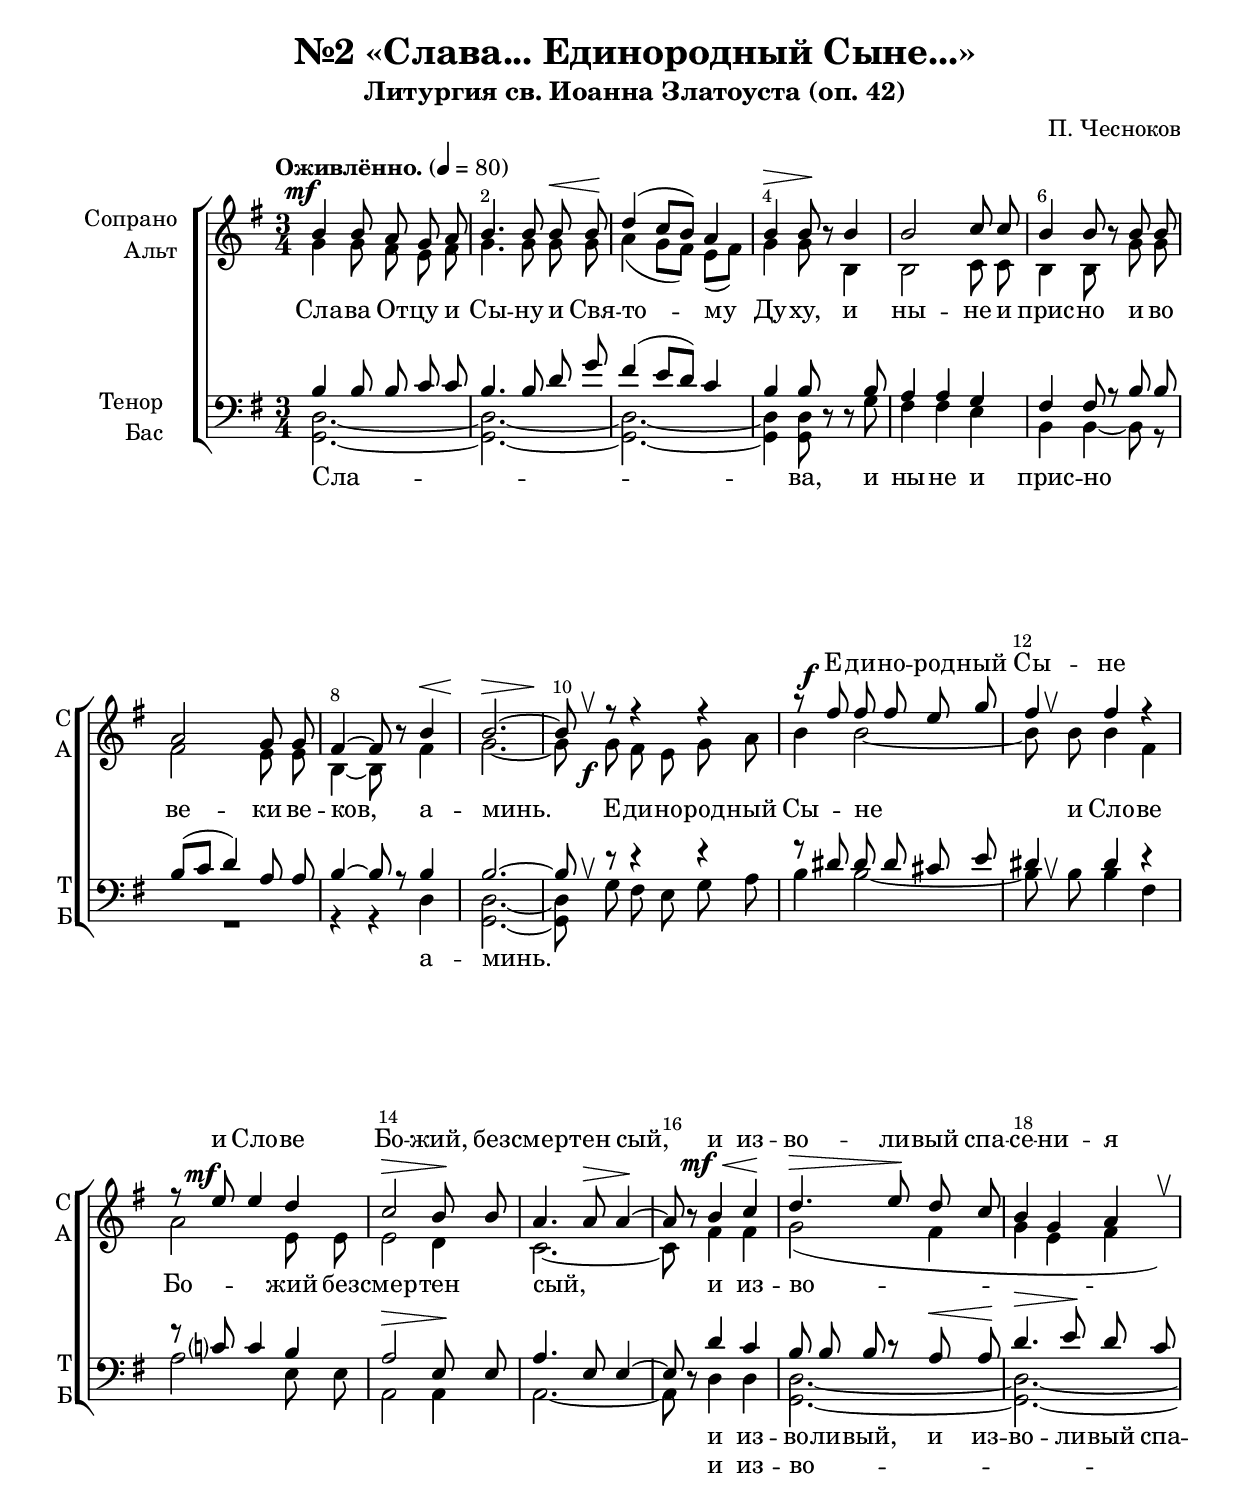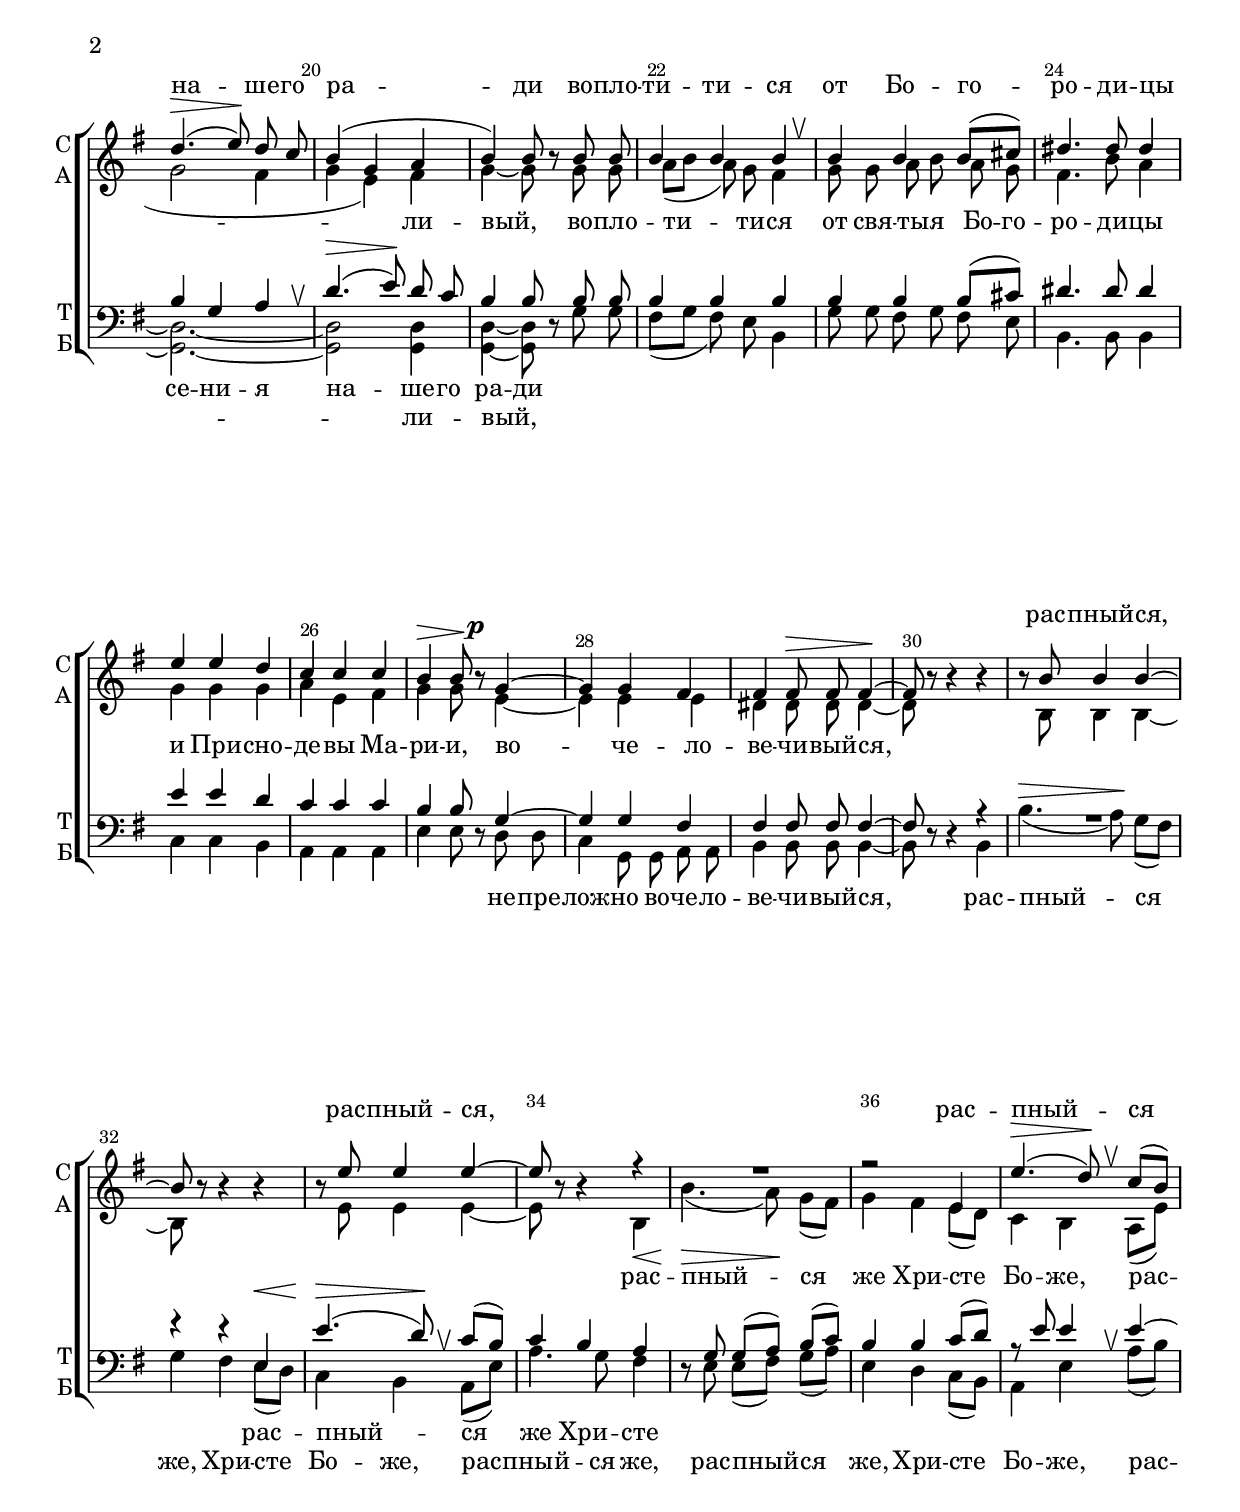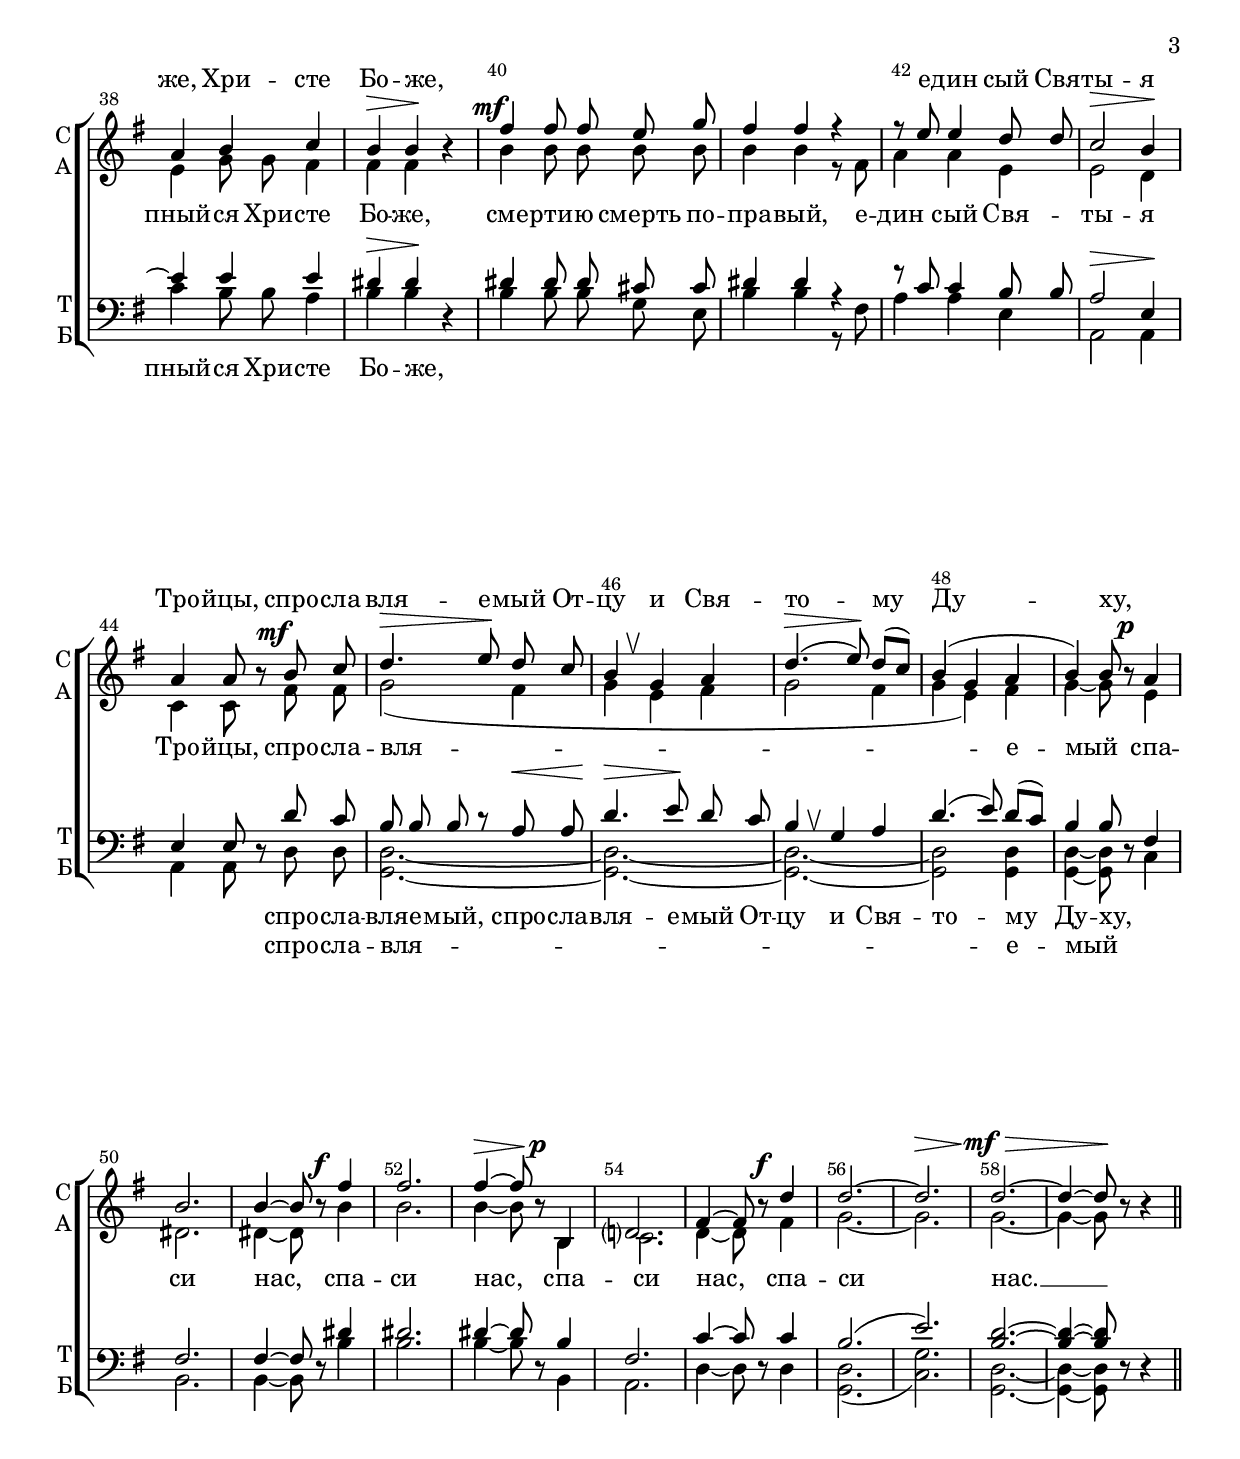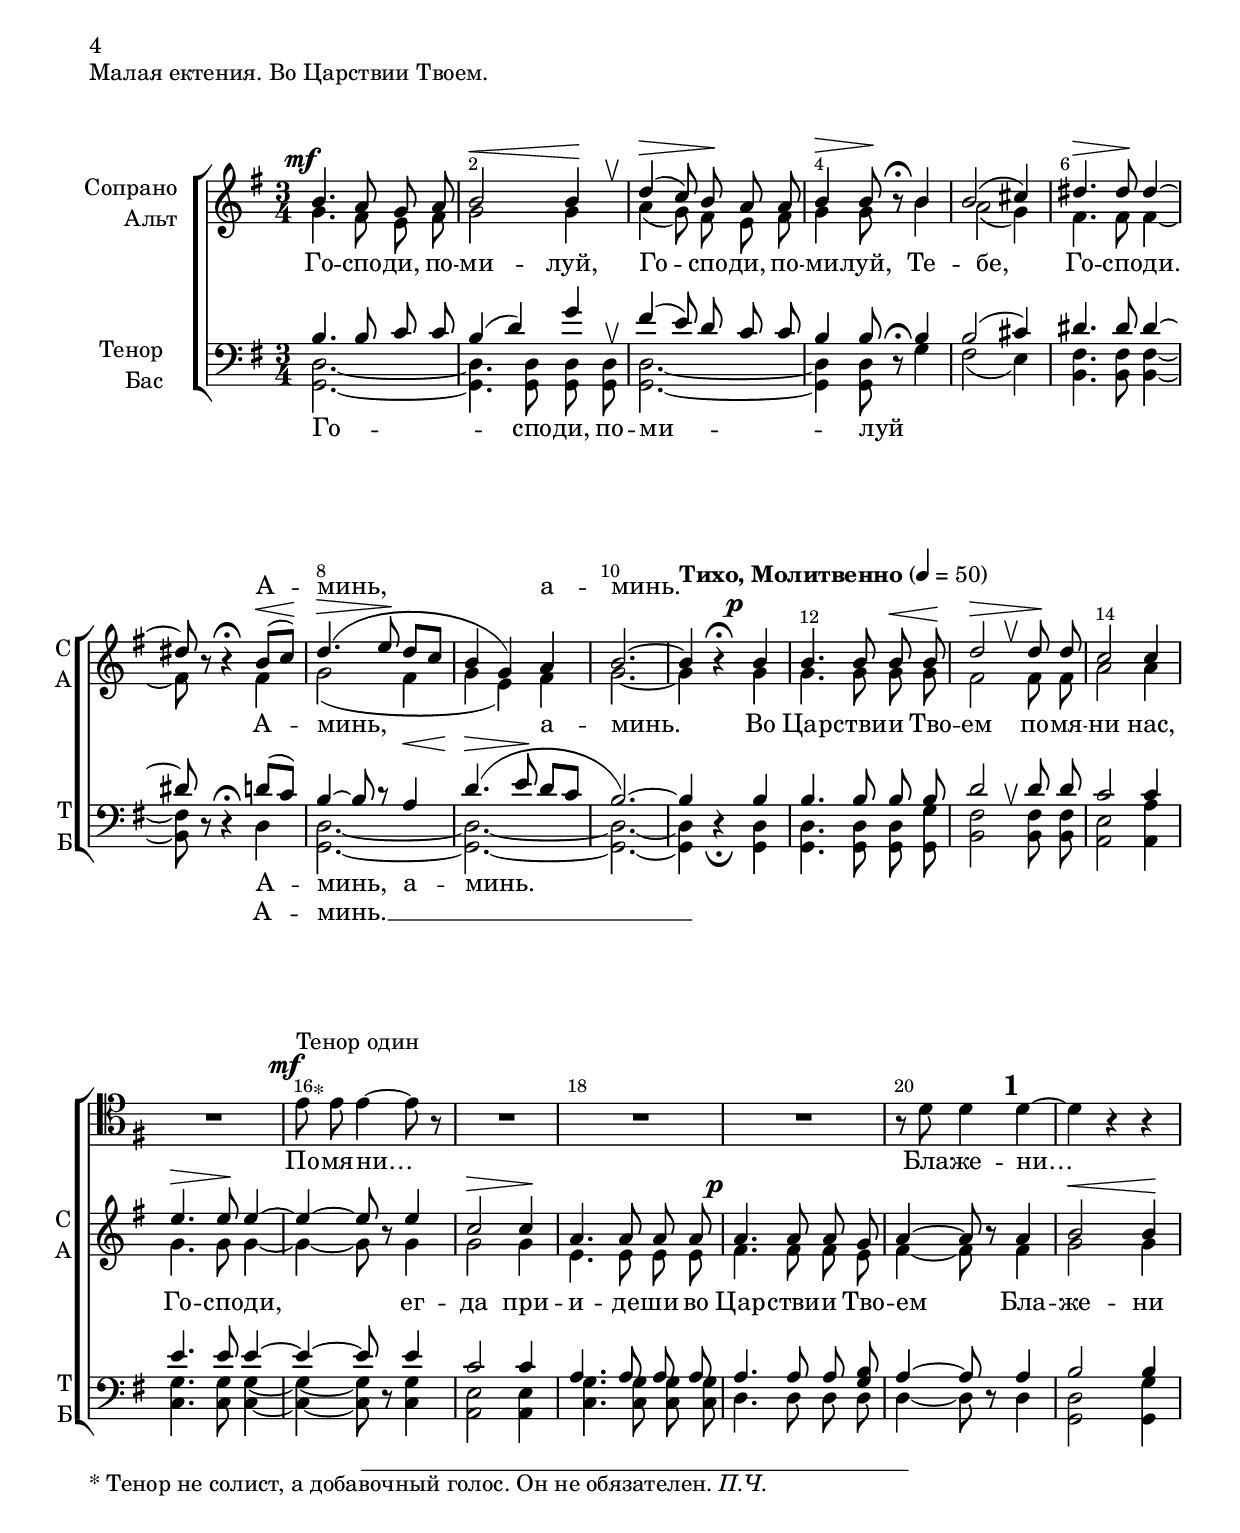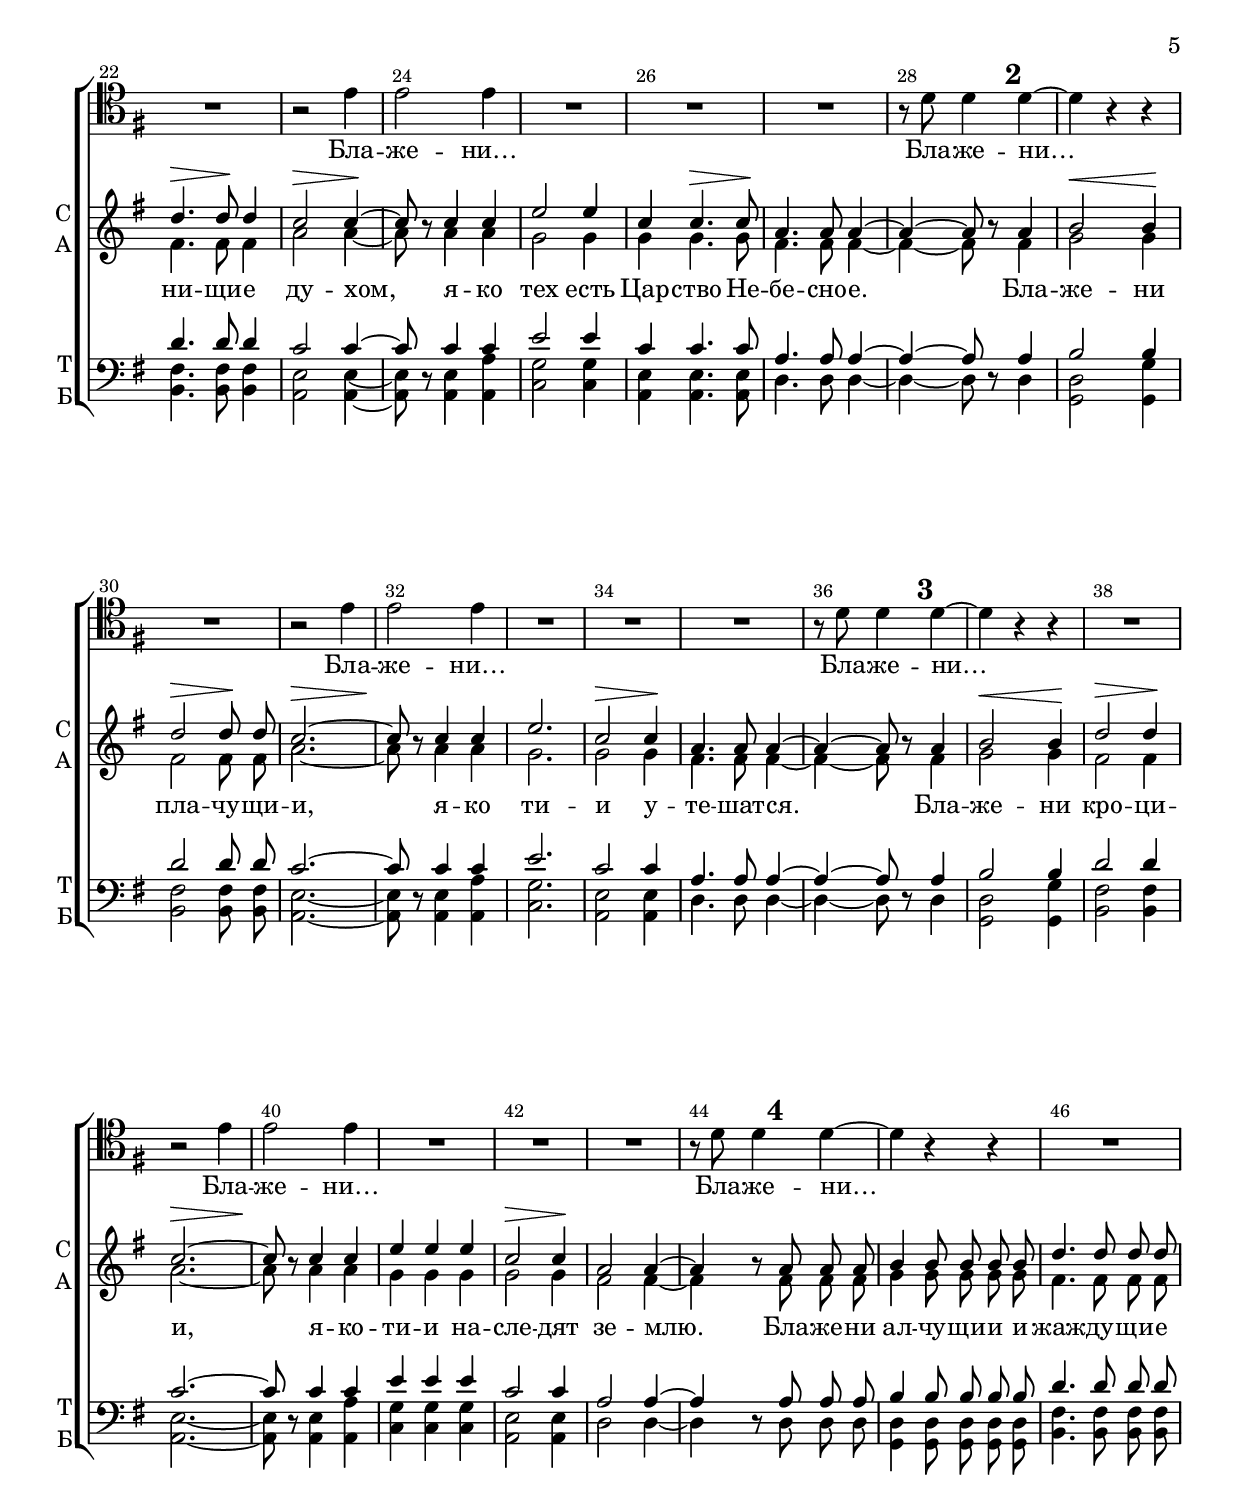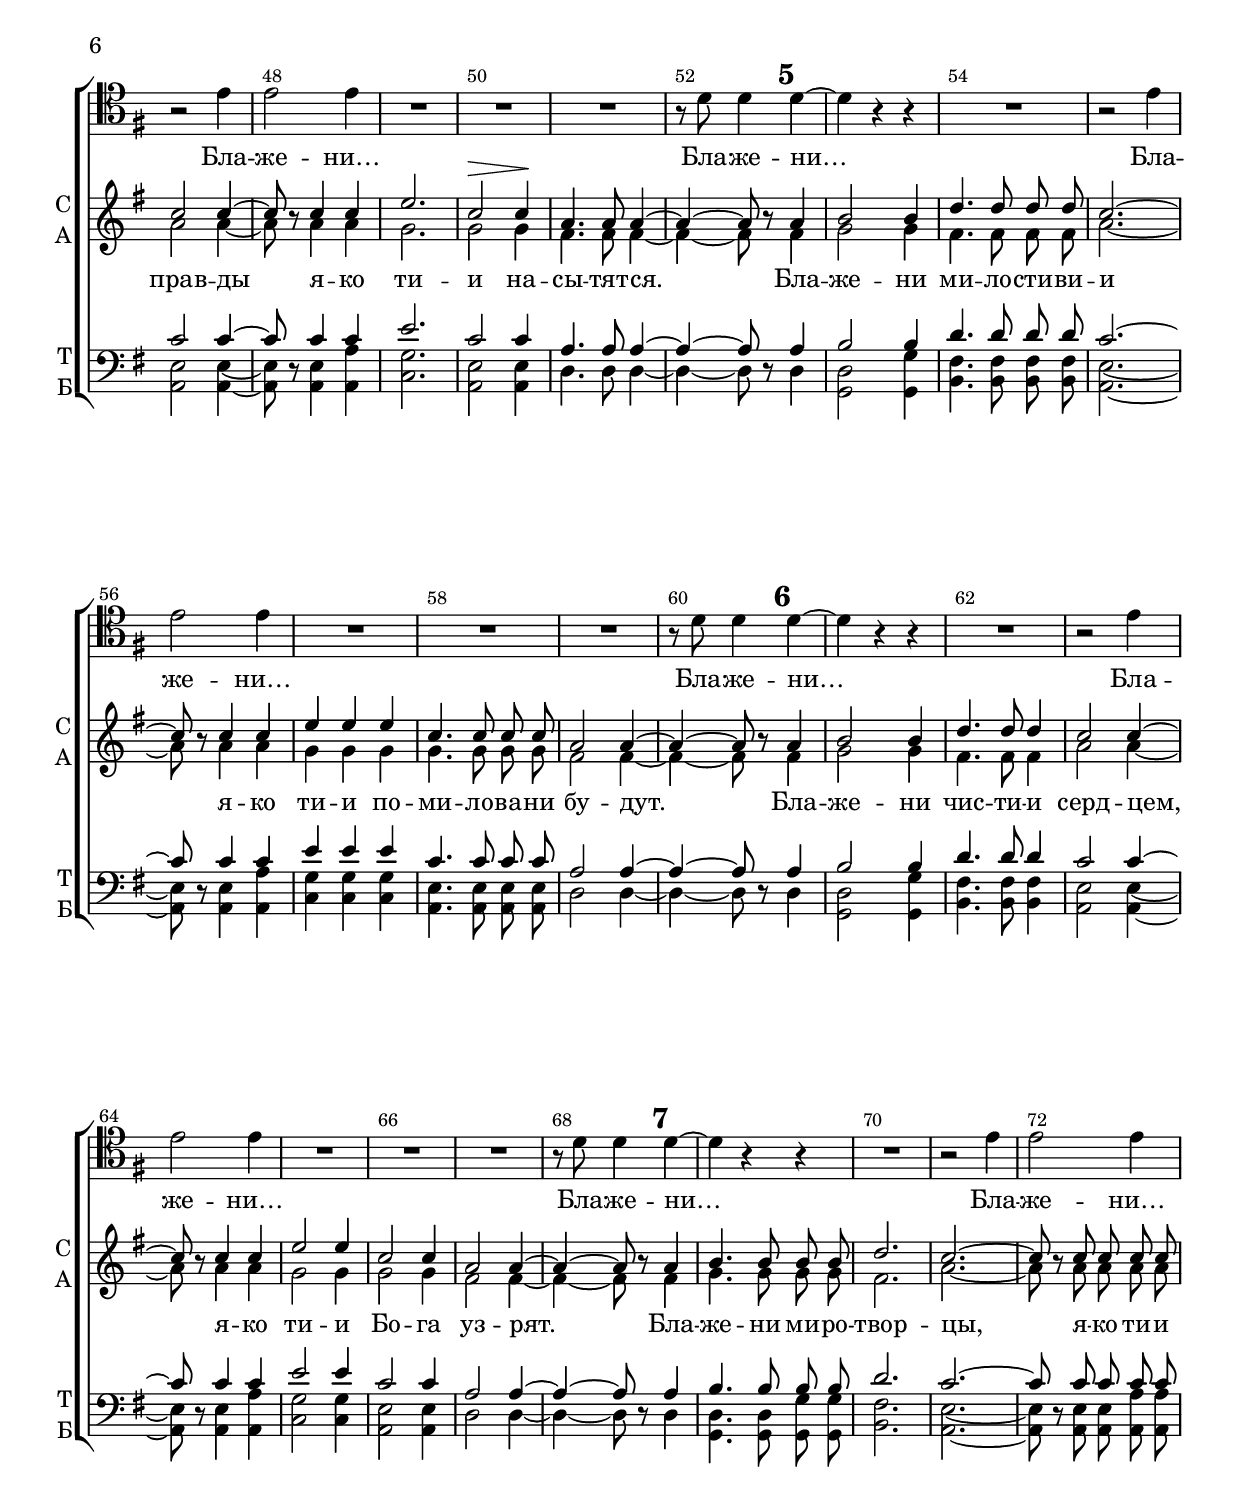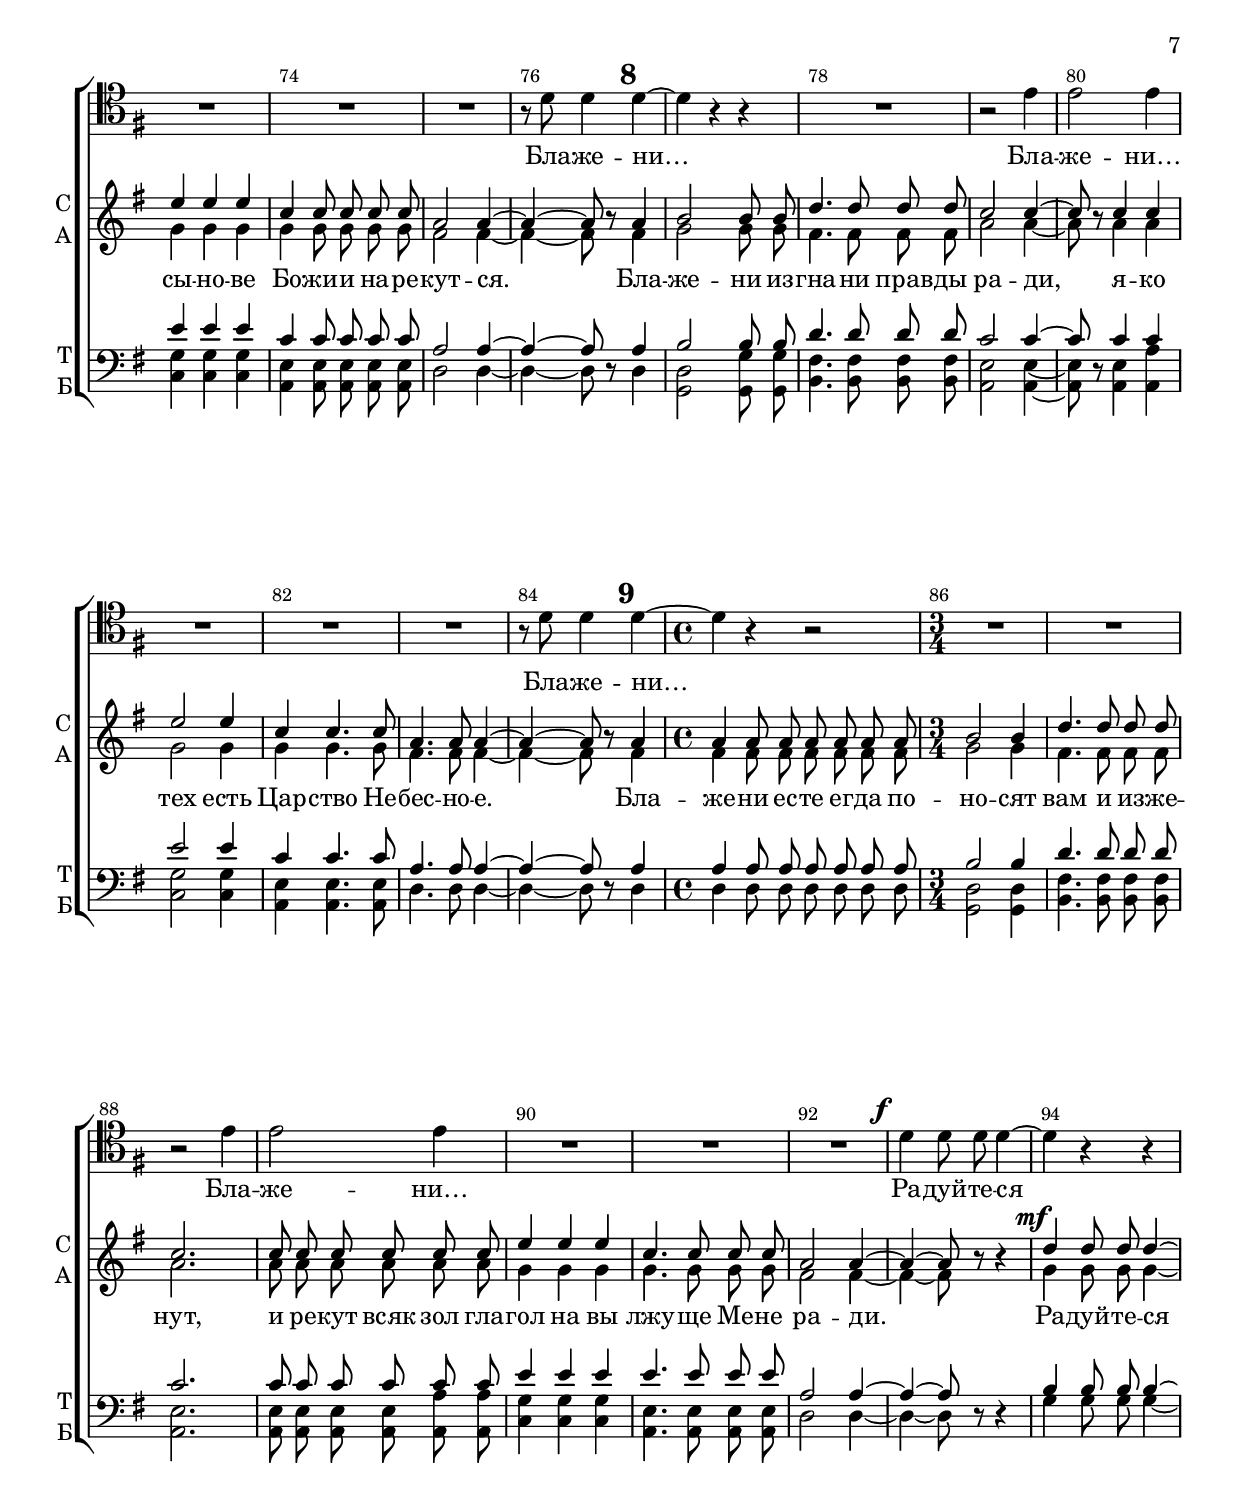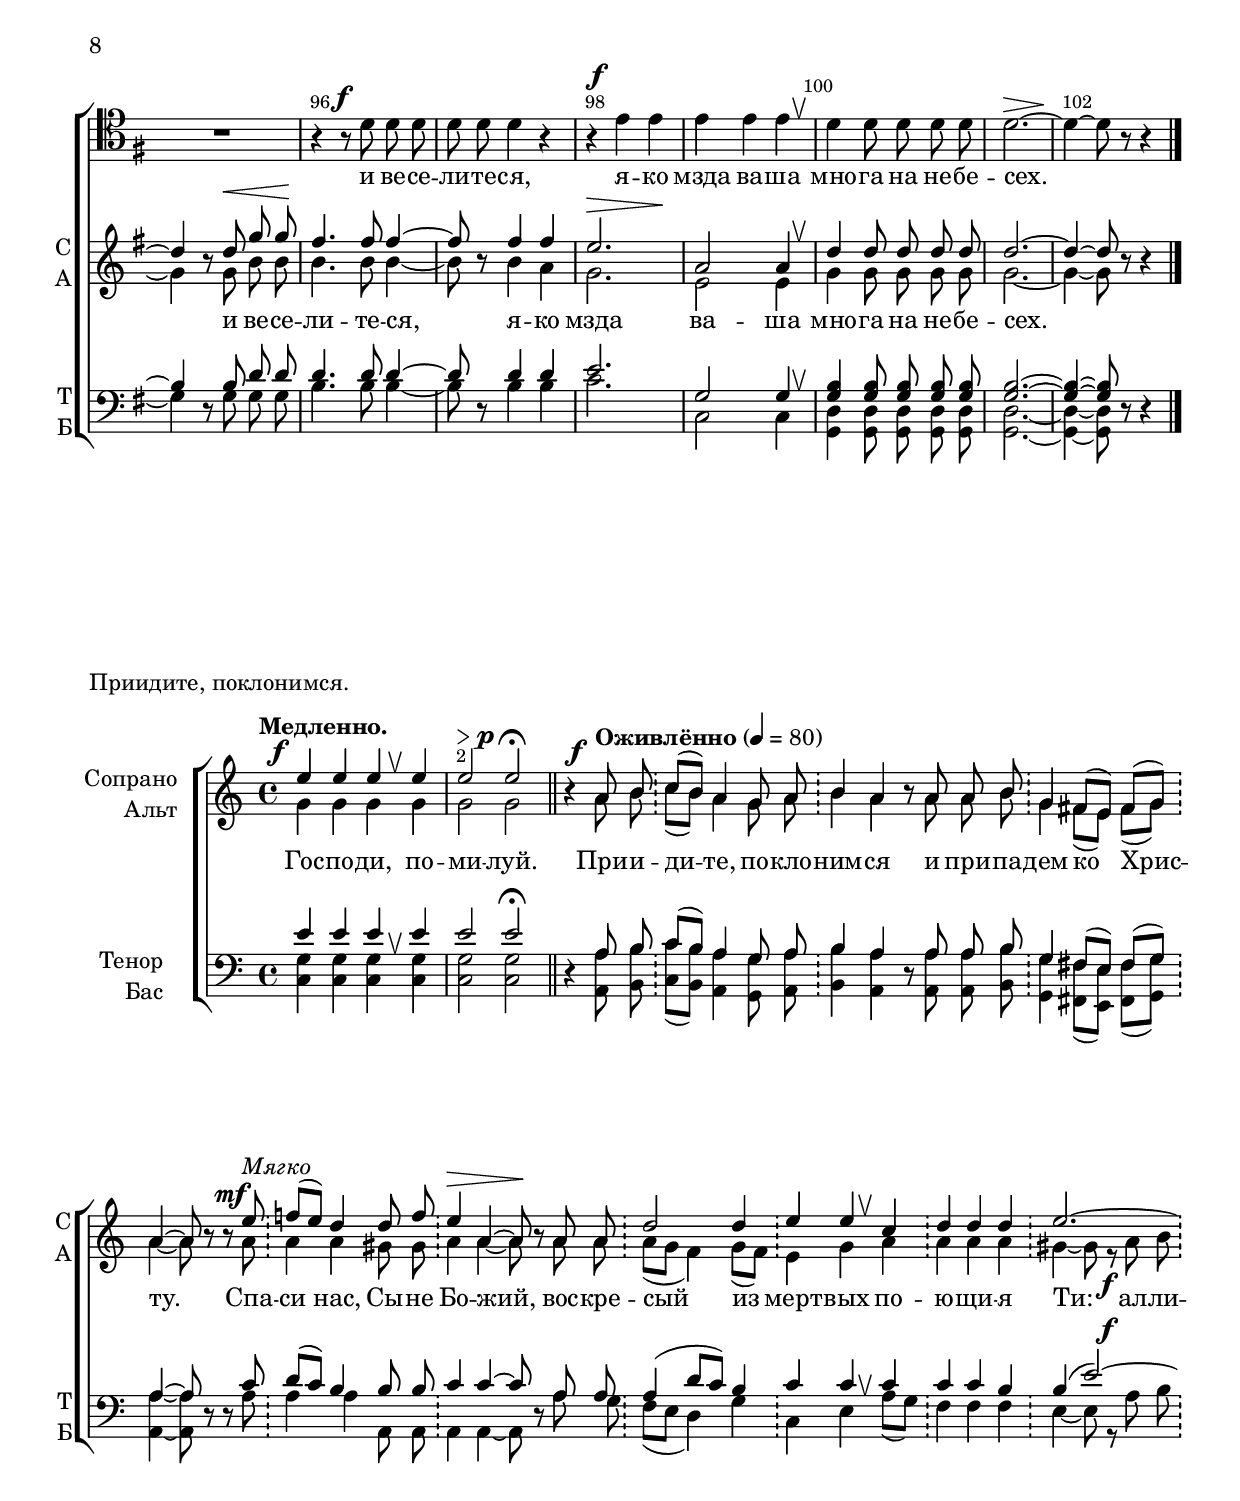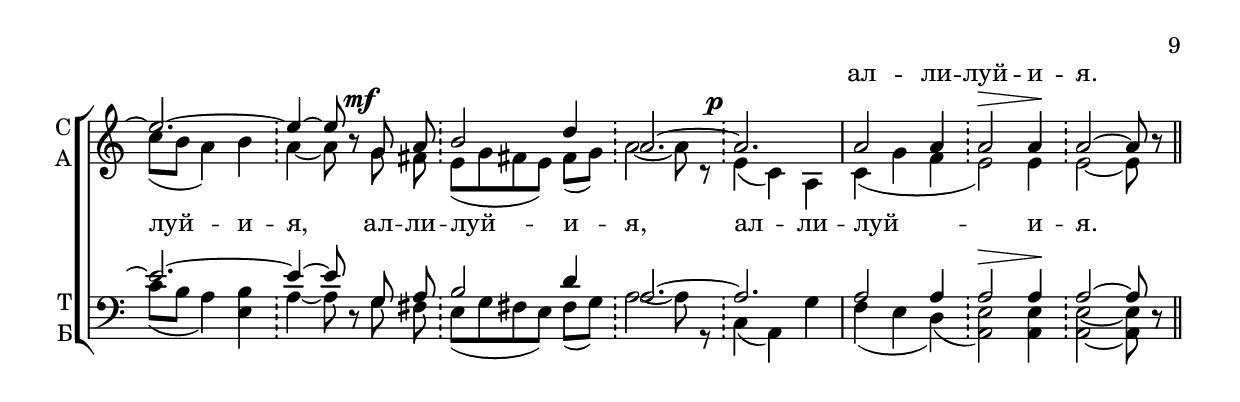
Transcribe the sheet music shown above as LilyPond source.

\version "2.24.0"

% закомментируйте строку ниже, чтобы получался pdf с навигацией
%#(ly:set-option 'point-and-click #f)
#(ly:set-option 'midi-extension "mid")
#(ly:set-option 'embed-source-code #t) % внедряем исходник как аттач к pdf
#(set-default-paper-size "a4")
%#(set-global-staff-size 18)

\header {
  subtitle = "Литургия св. Иоанна Златоуста (оп. 42)"
  title = "№2 «Слава... Единородный Сыне...»"
  composer = "П. Чесноков"
  %opus = "оп. 42"
  % Удалить строку версии LilyPond 
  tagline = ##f
}


abr = { \break }
%abr = \tag #'BR { \break }
abr = {}

pbr = { \pageBreak }
pbr = {}

melon = { \set melismaBusyProperties = #'() }

meloff = { \unset melismaBusyProperties }
solo = ^\markup\italic"Соло"
tutti =  ^\markup\italic"tutti"

co = \cadenzaOn
cof = \cadenzaOff
cb = { \cadenzaOff \bar "||" }
cbr = { \bar "" }
cbar = { \cadenzaOff \bar "|" \cadenzaOn }
cber = { \cadenzaOff \accidentalStyle default \bar "!" \cadenzaOn }

stemOff = { \hide Staff.Stem }
nat = { \once \hide Accidental }
natt = { \accidentalStyle forget }

%stemOn = { \unHideNotes Staff.Stem }

% alternative breathe
breathess = { \once \override BreathingSign.text = \markup { \musicglyph #"scripts.tickmark" } \breathe }
breathes = { \once \override BreathingSign.text = \markup { \musicglyph #"scripts.upbow" } \breathe }

% alternative partial - for repeats
partiall = { \set Timing.measurePosition = #(ly:make-moment -1/4) }

% compress multi-measure rests
multirests = { \override MultiMeasureRest.expand-limit = #1 \set Score.skipBars = ##t }

% mark with numbers in squares
squaremarks = {  \set Score.rehearsalMarkFormatter = #format-mark-box-numbers }

% mark with numbers in squares
marksnumbers = {  \set Score.rehearsalMarkFormatter = #format-mark-numbers }


% move dynamics a bit left (to be not up/under the note, but before)
placeDynamicsLeft = { \override DynamicText.X-offset = #-2.5 }


%make visible number of every 2-nd bar
secondbar = {
  \override Score.BarNumber.break-visibility = #end-of-line-invisible
  \override Score.BarNumber.X-offset = #1
  \override Score.BarNumber.self-alignment-X = #LEFT
  \set Score.barNumberVisibility = #(every-nth-bar-number-visible 2)
}

global = {
  \secondbar
  \multirests
  \placeDynamicsLeft
  \time 3/4
  \key g \major
  \marksnumbers
}

edinorodnij_soprano = \relative c'' {
  \global
  \dynamicUp
  \autoBeamOff
  \tempo "Оживлённо." 4=80
  b4\mf b8 a g a |
  b4. b8 b\< b\! |
  d4( c8[ b]) a4 | \abr
  
  b4\> b8\!  r b4 |
  b2 c8 c |
  b4 b8  r b b |
  a2 g8 g | \abr
  
  fis4~8  r b4\< |
  b2.~\> |
  8\! \breathes 
  r8 r4 r |
  r8 fis'\f fis fis e g | \abr
  
  fis4 fis r |
  r8 e\mf e4 d |
  c2\> b8\! b |
  a4. a8\> a4~\! \abr
  
  %page 5
  a8  r b4\mf\< c\! |
  d4.\> e8\! d c |
  b4 g a \breathes |
  d4.\>( e8)\! d c | \abr
  
  b4( g a |
  b) b8  r b b |
  b4 b b \breathes |
  b b b8[( cis]) | \abr
  
  dis4. dis8 dis4 |
  e e d |
  c c c |
  b\> b8\!  r g4\p~ |
  4 g fis | \abr
  
  fis4 fis8\> fis fis4\!~ |
  8  r  r4  r |
   r8 b8 b4 b~ |
  8  r  r4  r | \abr
  
   r8 e e4 e~ |
  8  r  r4 r |
  R2. |
  r2 e,4 | \abr
  
  %page 6
  e'4.\>( d8)\! c8[( b]) |
  a4 b c |
  b\> b\!  r4 |
  fis'\mf fis8 fis e g | \abr
  
  fis4 fis r |
  r8 e8 e4 d8 d |
  c2\> b4\! |
  a4 a8  r b\mf c | \abr
  
  d4.\> e8\! d c |
  b4 \breathes g a |
  d4.(\> e8\!) d[( c]) |
  b4( g a | \abr
  
  b) b8  r a4\p |
  b2. |
  b4~8  r fis'4\f |
  fis2. |
  fis4~\>8\!  r b,,4\p | \abr
  
  d?2. |
  fis4~8  r d'4\f |
  d2.~ |
   2.\> |
   d2.\mf\>~ |
   4 ~ 8\!  r  r4 \bar "||" \break
   
}

edinorodnij_alt = \relative c'' {
  \global
  \dynamicDown
  \autoBeamOff
  g4 g8 fis e fis |
  g4. g8 g g |
  a4( g8[ fis]) e[( fis]) |
  
  g4 g8  r b,4 |
  b2 c8 c |
  b4 b8  r g' g |
  fis2 e8 e |
  
  b4~ 8  r fis'4 |
  g2.~ |
  8 g\f fis e g a |
  b4 b2~ |
  
  8 \breathes b b4 fis |
  a2 e8 e |
  e2 d4 c2.~
  
  % page 5
  c8  r fis4 fis |
  g2( fis4 |
  g e fis |
  g2 fis4 |
  
  g4 e) fis |
  g4~ 8 r g g |
  a[( b] a) g fis4 |
  g8 g a b a g |
  
  fis4. b8 a4 |
  g g g |
  a e fis |
  g g8  r e4~ |
  4 e e |
  
  dis dis8 dis dis4~ |
  8  r  r4  r |
   r8 b b4 b~ |
  8  r  r4  r |
  
   r8 e e4 e~ |
  8  r  r4 b\< |
  b'4.\>( a8\!) g[( fis]) |
  g4 fis e8[( d]) |
  
  % page 6
  c4 b \breathes a8[( e']) |
  e4 g8 g fis4 |
  fis fis r |
  b b8 b b b |
  
  b4 b r8 fis |
  a4 a e |
  e2 d4 |
  c4 c8  r fis fis |
  
  g2( fis4 |
  g e fis |
  g2 fis4 |
  g e) fis |
  
  g4~ 8  r e4 |
  dis2. |
  dis4~ 8  r b'4 |
  b2. |
  b4~8  r b,4 |
  
  c2. |
  d4~8  r fis4 |
  g2.~ |
  2. |
  g2.~ |
  4~8  r  r4
}
  
edinorodnij_tenor = \relative c' {
  \global
  \dynamicUp
  \autoBeamOff
  b4 b8 b c c |
  b4. b8 d g |
  fis4( e8[ d]) c4 |
  
  b4 b8  r  r b |
  a4 a g |
  fis fis8 r b b |
  b[( c] d4) a8 a |
  
  b4~ 8 r b4 |
  b2.~ |
  8 \breathes r r4 r |
  r8 dis8 dis dis cis e |
  
  dis4 dis r |
  r8 c? c4 b |
  a2\> e8\! e |
  a4. e8 e4~ |
  
  %page 5
  8  r d'4 c |
  b8 b b r a\< a\! |
  d4.\> e8\! d c |
  b4 g a \breathes |
  
  d4.(\> e8)\! d c |
  b4 b8  r b b |
  b4 b b |
  b b b8[( cis]) |
  
  dis4. dis8 dis4 |
  e e d |
  c c c |
  b b8  r g4~ |
  4 g fis |
  
  fis4 fis8 fis fis4~ |
  8  r  r4 r |
  %\once \override MultiMeasureRest.voiced-position=0 
  R2. |
  r4 r e4\< |
  
  e'4.(\>  d8)\! c[( b]) |
  c4 b a |
  r8 g g[( a]) b[( c]) |
  b4 b c8[( d]) |
  
  %page 6
  r8 e e4 e~ |
  4 e e |
  dis\> dis\!  r |
  dis dis8 dis cis cis |
  
  dis4 dis r |
  r8 c c4 b8 b |
  a2\>  e4\! |
  e e8  r d' c |
  
  b b b r a\< a |
  d4.\> e8\! d c |
  b4 \breathes g a |
  d4.(  e8) d[( c]) |
  
  b4 b8  r fis4 |
  fis2. |
  fis4~ 8  r dis'4 |
  dis2. |
  dis4~8  r b4 |
  
  fis2. |
  c'4~8  r c4 |
  b2.( |
  e) |
  <b d>2.~ |
  4~8  r  r4
}
 
edinorodnij_bass = \relative c {
  \global
  \dynamicUp
  \autoBeamOff
  <d g,>2.~ |
  2.~ |
  2.~ |
  
  4 q8  r  r g |
  fis4 fis e |
  b b~8 r |
  R2. |
  
  r4 r d |
  <d g,>2.~ |
  8 g fis e g a |
  b4 b2~ |
  
  8 \breathes b b4 fis |
  a2 e8 e |
  a,2 a4 |
  a2.~ |
  
  %page 5
  8  r d4 d |
  <d g,>2.~ |
  2.~ |
  2.~ |
  
  2 q4 |
  q4~8  r g g |
  fis[( g] fis) e b4 |
  g'8 g fis g fis e |
  
  b4. b8 b4 |
  c c b |
  a a a |
  e' e8  r d d |
  c4 g8 g a a |
  
  b4 b8 b b4~ |
  8  r  r4 b |
  b'4.\>( a8)\! g[( fis]) |
  g4 fis e8[( d]) |
  
  c4 b \breathes a8[( e']) |
  a4. g8 fis4 |
   r8 e e[( fis]) g[( a]) |
  e4 d c8[( b]) |
  
  %page 6
  a4 e' \breathes a8[( b]) |
  c4 b8 b a4 |
  b4 b  r |
  b b8 b g e | 
  
  b'4 b r8 fis |
  a4 a e |
  a,2 a4 |
  a a8  r d d |
  
  <d g,>2.~ |
  2.~ |
  2.~ |
  2 q4 |
  
  q4~8  r c4 |
  b2. |
  b4~8  r b'4 |
  b2. |
  b4~8  r b,4 |
  
  a2. |
  d4~8  r d4 |
  <d g,>2.( |
  <g c,>) |
  <d g,>2.~ |
  4~8  r  r4
}

edinorodnij_lyric_soprano   = \lyricmode {
  _ _ _ _ _ _ _ _ _ _ _ % Сла -- ва От -- цу и Сы -- ну и Свя -- то -- му
  _ _ _ _ _ _ _ _ _ _ _ _ _ % Ду -- ху, и ны -- не и прис -- но и во ве -- ки ве -- 
  _ _ _ Е -- ди -- но -- род -- ный 
  Сы -- не и Сло -- ве Бо -- жий, без -- смер -- тен сый,
  и из -- во -- ли -- вый спа -- се -- ни -- я на -- ше -- го
  ра -- ди во -- пло -- ти -- ти -- ся от Бо -- го --
  ро -- ди -- цы 
  
  \repeat unfold 15 _
  рас -- пный -- ся,
  рас -- пный -- ся,
  рас -- пный -- ся же, Хри -- сте Бо -- же,
  
  _ _ _ _ _ _ _ %сме -- рти -- ю смерть по --  пра -- вый, 
   е -- дин сый Свя -- ты -- я Тро -- йцы, спро -- сла
  вля -- е -- мый От -- цу и Свя -- то -- му Ду --
  ху,
  
  _ _ _ _ _ _ _ _ _ _ _ _ %спа -- си нас, спа -- си нас, спа -- си нас, спа -- си нас. __
}


edinorodnij_lyric_alt   = \lyricmode {
  Сла -- ва От -- цу и Сы -- ну и Свя -- то -- му
  Ду -- ху, и ны -- не и прис -- но и во ве -- ки ве -- 
  ков, а -- минь. Е -- ди -- но -- род -- ный Сы -- не
  и Сло -- ве Бо -- жий без -- смер -- тен сый,
  и из -- во -- ли -- вый, во -- пло -- ти -- ти -- ся от свя -- ты -- я Бо -- го --
  ро -- ди -- цы и При -- сно -- де -- вы Ма -- ри -- и, во -- че -- ло --
  ве -- чи -- вый -- ся,
  
  \repeat unfold 6 _
  рас -- пный -- ся же Хри -- сте
  
  Бо -- же, рас -- пный -- ся Хри -- сте Бо -- же,
  сме -- рти -- ю смерть по --
  пра -- вый,
  
  
  е -- дин сый Свя -- ты -- я Тро -- йцы, спро -- сла
  -- вля -- е -- мый
  
  спа -- си нас, спа -- си нас, спа -- си нас, спа -- си нас. __
  
}

edinorodnij_lyric_tenor  = \lyricmode {
   \repeat unfold 43 \skip 1
и из -- во -- ли -- вый, и из -- во -- ли -- вый спа -- се -- ни -- я 
на -- ше -- го ра -- ди 

\repeat unfold 26 \skip 1
рас -- пный -- ся же Хри -- сте

\repeat unfold 28 \skip 1
спро -- сла -- вля -- е -- мый, спро -- сла -- вля -- е -- мый От -- цу и Свя -- то -- му
Ду -- ху,

_ _ _ _ _ _ _ _ _ _ _ _ %спа -- си нас, спа -- си нас, спа -- си нас, спа -- си нас. __

}

edinorodnij_lyric_bass  = \lyricmode {
   Сла -- ва,
   и ны -- не и прис -- но
   а -- минь.
   
   \repeat unfold 16 _
   и из -- во -- ли -- вый,
   \repeat unfold 22 _
   не -- пре -- лож -- но во -- че -- ло --
   ве -- чи -- вый -- ся, рас -- пный -- ся же, Хри -- сте
   Бо -- же, рас -- пный -- ся же, рас -- пный -- ся
   же, Хри -- сте Бо -- же, рас -- пный -- ся Хри -- сте Бо -- же,
   \repeat unfold 15 _
  спро -- сла -- вля -- е -- мый
  
  _ _ _ _ _ _ _ _ _ _ _ _ %спа -- си нас, спа -- си нас, спа -- си нас, спа -- си нас. __    
}

vo_carstvii_soprano = \relative c'' {
  \global
  \dynamicUp
  \autoBeamOff
 %  \textMark "Малая ектения. Во Царствии Твоем"
   \time 3/4 b4.\mf a8 g a |
   b2\< b4\! \breathes |
   d4\>( c8) b\! a a |
   b4\> b8\! r8\fermata b4 | \abr
   
   b2( cis4) |
   dis4.\> dis8\! dis4~ |
   8 r8 r4\fermata b8[(\< c])\! |
   d4.\>( e8\! d[ c] |
   b4 g) a | \abr
   
   b2.~ |
       \tempo "Тихо, Молитвенно" 4 = 50
   4 r4\fermata b4\p |

  b4. b8 b\< b\! |
  d2\> \breathes d8\! d |
  c2 c4 | \abr
  
  e4.\> e8\! e4~ |
  e~ e8 r8 e4 |
  c2\> c4\! |
  a4. a8 a a |
  a4.\p a8 a g | \abr
  
   \set Score.markFormatter = #format-mark-numbers

  a4~ a8 r  \mark 1 a4 |
  b2\< b4\! |
  d4.\> d8\! d4 |
  c2\> c4~\! |
  c8 r c4 c | \abr
  
  e2 e4 |
  c c4.\> c8\! |
  a4. a8 a4~ |
  a~ a8 r   
  
  
  
  
  \mark 2 a4 |
  b2\< b4\! |
  d2\> d8\! d |
  c2.\>~ |
  c8\! r c4 c | \abr
  
  e2. |
  c2 \> c4\! |
  a4. a8 a4~ |
  a~ a8 r 
  
  
  
   \mark 3 a4 |
  b2\< b4\! |
  d2\> d4\! |
  c2.\>~ |
  c8\! r c4 c | \abr
  
  e4 e e |
  c2 \> c4\! |
  a2 a4~ |
  a4 
  
  
  
  
     r8 \mark 4 a a a |
  b4 b8 b b b |
  d4. d8 d d |
  c2 c4~ |
  c8 r c4 c | \abr
  
  e2. |
  c2 \> c4\! |
  a4. a8 a4~ |
  a~ a8 r 
  
  
  
  
    \mark 5 a4 |
  b2 b4 |
  d4. d8 d d  |
  c2.~ |
  c8 r c4 c | 
  
  e4 e e |
  c4. c8 c c |
  a2 a4~ |
  a~ a8 r 
    
   
   
   
   \mark 6 a4 |
  b2 b4 |
  d4. d8 d4  |
  c2 c4~ |
  c8 r c4 c | 
  
  e2 e4 |
  c2 c4 |
  a2 a4~ |
  a~ a8 r 
  
  
  
  
  
   \mark 7 a4 |
  b4. b8 b b |
  d2.  |
  c2.~ |
  c8 r c c c c | 
  
  e4 e e |
  c4 c8 c c c |
  a2 a4~ |
  a~ a8 r 
  
  
  
  \mark 8 a4 |
  b2 b8 b |
  d4. d8 d d  |
  c2 c4~ |
  c8 r c4 c | 
  
  e2 e4 |
  c4 c4. c8 |
  a4. a8 a4~ |
  a~ a8 r 
  
  
  
  
   \mark 9 a4 |
  \time 4/4 a4 a8 a a a a a |
  \time 3/4 b2 b4  |
  d4. d8 d d |
  c2. | 
  
  c8 c c c c c |
  e4 e e |
  c4. c8 c c |
  a2 a4~ |
  a~ a8 r r4
   
  
  
  
  d4\mf d8 d d4~ |
  d r8 d\< g g\! |
  fis4. fis8 fis4~ |
  fis8 r fis4 fis | \abr
  
  << e2. {s4\> s s\! } >>
  a,2 a4 \breathes |
  d4 d8 d d d |
  d2.~ |
  d4~ d8 r r4
  \bar "|."

}

vo_carstvii_alt = \relative c'' {
  \global
  \dynamicDown
  \autoBeamOff
  g4. fis8 e fis |
  g2 g4 |
  a( g8) fis e fis |
  g4 g8 r8 b4 |
  
  a2( g4) |
  fis4. fis8 fis4~ |
  8 r r4 fis4 |
  g2( fis4 |
  g e) fis |
  
  g2.~ |
  g4 r4 g |
  
  g4. g8 g g |
  fis2 fis8 fis |
  a2 a4 |
  
  g4. g8 g4~ |
  g~ g8 r g4 |
  g2 g4 |
  e4. e8 e e |
  fis4. fis8 fis e |
  
  fis4~ fis8 r 
  
  
  fis4 |
  g2 g4 |
  fis4. fis8 fis4 |
  a2 a4~ |
  a8 r a4 a |
  
  g2 g4 |
  g g4. g8 |
  fis4. fis8 fis4~ |
  fis~ fis8 r 
  
  
  
  
  fis4 |
  g2 g4 |
  fis2 fis8 fis |
  a2. ~ |
  a8 r a4 a |
  
  g2. |
  g2 g4 |
  fis4. fis8 fis4~ |
  fis~ fis8 r 
  
  
  
  
   fis4 |
  g2 g4 |
  fis2 fis4 |
  a2. ~ |
  a8 r a4 a |
  
  g4 g g |
  g2 g4 |
  fis2 fis4~ |
  fis4 
  
  
  
     r8 fis fis fis |
  g4 g8 g g g |
  fis4. fis8 fis fis |
  a2 a4~ |
  a8 r a4 a |
  
  g2. |
  g2 g4 |
  fis4. fis8 fis4~ |
  fis~ fis8 r 
  
  
  
    
  
  %5
   fis4 |
  g2 g4 |
  fis4. fis8 fis fis |
  a2. ~ |
  a8 r a4 a |
  
  g4 g g |
  g4. g8 g g |
  fis2 fis4~ |
  fis4~ fis8 r 
  
  
  
  
  
  %6
   fis4 |
  g2 g4 |
  fis4. fis8 fis4 |
  a2 a4~ |
  a8 r a4 a |
  
  g2 g4 |
  g2 g4 |
  fis2 fis4~ |
  fis4~ fis8 r 
  
  
  
  %7
   fis4 |
  g4. g8 g g |
  fis2. |
  a2.~ |
  a8 r a a a a |
  
  g4 g g |
  g4 g8 g g g |
  fis2 fis4~ |
  fis4~ fis8 r 
  
  
  
  %8
   fis4 |
  g2 g8 g |
  fis4. fis8 fis fis |
  a2 a4~ |
  a8 r a4 a |
  
  g2 g4 |
  g4 g4. g8 |
  fis4. fis8 fis4~ |
  fis4~ fis8 r 
  
  
  %9
  fis4
  \time 4/4 fis4 fis8 fis fis fis fis fis |
  \time 3/4 g2 g4 |
  fis4. fis8 fis fis |
  a2. |
  a8 a a a a a |
  g4 g g |
  g4. g8 g g |
  fis2 fis4~ |
  fis~ fis8 r r4
  
  
  
  
  g4 g8 g g4~ |
  g r8 g b b |
  b4. b8 b4~ |
  b8 r b4 a |
  
  g2. |
  e2 e4 |
  g4 g8 g g g |
  g2.~ |
  g4~ g8 r r4
}

vo_carstvii_tenor = \relative c' {
  \global
  \dynamicUp
  \autoBeamOff
  b4. b8 c c |
  b4( d) g  \breathes |
  fis4( e8) d c c |
  b4 b8 r8\fermata b4 |
  
  b2( cis4) |
  dis4. dis8 dis4~ |
  8 r r4\fermata d8[( c]) |
  b4~8 r8 a4\< |
  d4.\>( e8\! d[ c] |
  
  b2.~) |
  4 r4 b |
  b4. b8 b b |
  d2 \breathes d8 d |
  c2 c4 |
  
  e4. e8 e4~ |
  e~ e8 r e4 |
  c2 c4 |
  a4. a8 a a |
  a4. a8 a <b g> |
  
  a4~ a8 r 
  
  
  a4 |
  b2 b4 |
  d4. d8 d4 |
  c2 c4~ |
  c8 r c4 c |
  
  e2 e4 |
  c4 c4. c8 |
  a4. a8 a4~ |
  a~ a8 r 
  
  
  
  
  a4 |
  b2 b4 |
  d2 d8 d |
  c2. ~ |
  c8 r c4 c |
  
  e2. |
  c2 c4 |
  a4. a8 a4~ |
  a~ a8 r 
  
  
  
   a4 |
  b2 b4 |
  d2 d4 |
  c2. ~ |
  c8 r c4 c |
  
  e4 e e |
  c2 c4 |
  a2 a4~ |
  a4 
  
  
  % 4
     r8 a a a |
  b4 b8 b b b |
  d4. d8 d d |
  c2 c4~ |
  c8 r c4 c |
  
  e2. |
  c2 c4 |
  a4. a8 a4~ |
  a~ a8 r 
  
  
  
  %5
     a4 |
  b2 b4 |
  d4. d8 d d |
  c2. ~ |
  c8 r c4 c |
  
  e4 e e |
  c4. c8 c c |
  a2 a4~ |
  a4~ a8 r 
  
  
  
  
  
  
  %6
     a4 |
  b2 b4 |
  d4. d8 d4 |
  c2 c4~ |
  c8 r c4 c |
  
  e2 e4 |
  c2 c4 |
  a2 a4~ |
  a4~ a8 r 
  
  
    %7
     a4 |
  b4. b8 b b |
  d2. |
  c2.~ |
  c8 r c8 c c c |
  
  e4 e e |
  c4 c8 c c c |
  a2 a4~ |
  a4~ a8 r 
  
  
    %8
     a4 |
  b2 b8 b |
  d4. d8 d d |
  c2 c4~ |
  c8 r c4 c |
  
  e2 e4 |
  c4 c4. c8 |
  a4. a8 a4~ |
  a4~ a8 r 
  
  
  %9
  a4
  \time 4/4 a4 a8 a a a a a |
  \time 3/4 b2 b4 |
  d4. d8 d d |
  c2. |
  c8 c c c c c |
  e4 e e |
  e4. e8 e e |
  a,2 a4~ |
  a4~ a8 r r4
  
  
  
  b4 
  b8 b b4~ |
  b r8 b d d |
  d4. d8 d4~ |
  d8 r d4 d |
  
  e2. |
  g,2 g4 \breathes |
  <g b>4 q8 q q q |
  q2.~ |
  q4~ q8 r r4 |
   
}
  
vo_carstvii_bass = \relative c {
  \global
  \dynamicUp
  \autoBeamOff
  <d g,>2.~ |
  4. 8 8 8 |
  2.~ |
  4 8 r8 g4 |
  
  fis2( e4) |
  <fis b,>4. 8 4~ |
  8 r8 r4 d4 |
  <d g,>2.~ |
  2.~ |
  
  2.~ |
  4 r4\fermata q4 |
  q4. q8 q <g, g'> |
  <b fis'>2 q8 q |
  <a e'>2 <a a'>4 |
  
  <c g'>4. q8 q4~ |
  q~ q8 r q4 |
  <a e'>2 q4 |
  <c g'>4. q8 q q |
  d4. d8 d d |
  
  d4~ d8 r 
  
  
  d4 |
  <d g,>2 <g g,>4 |
  <fis b,>4. q8 q4 |
  <e a,>2 q4~ |
  q8 r q4 <a a,> |
  
  <g c,>2 q4 |
  <e a,> q4. q8 |
  d4. d8 d4~ |
  d~ d8 r 
  
  
    d4 |
  <d g,>2 <g g,>4 |
  <fis b,>2 q8 q |
  <e a,>2.~ |
  q8 r q4 <a a,> |
  
  <g c,>2. |
  <e a,>2 q4 |
  d4. d8 d4~ |
  d~ d8 r 
  
  
  
      d4 |
  <d g,>2 <g g,>4 |
  <fis b,>2 q4 |
  <e a,>2.~ |
  q8 r q4 <a a,> |
  
  <g c,>4 q q |
  <e a,>2 q4 |
  d2 d4~ |
  d4 
  
  
  %4
    r8 d d d |
  <d g,>4 q8 q q q |
  <fis b,>4. q8 q q |
  <e a,>2 q4~ |
  q8 r q4 <a a,> |
  
  <g c,>2. |
  <e a,>2 q4 |
  d4. d8 d4~ |
  d~ d8 r 
  
  
  %5
        d4 |
  <d g,>2 <g g,>4 |
  <fis b,>4. q8 q q |
  <e a,>2.~ |
  q8 r q4 <a a,> |
  
  <g c,>4 q q |
  <e a,>4. q8 q q |
  d2 d4~ |
  d4~ d8 r
  
  
  
  
  %6
        d4 |
  <d g,>2 <g g,>4 |
  <fis b,>4. q8 q4 |
  <e a,>2 q4~ |
  q8 r q4 <a a,> |
  
  <g c,>2 q4 |
  <e a,>2 q4 |
  d2 d4~ |
  d4~ d8 r
  
  
  
    %7
        d4 |
  <d g,>4. q8 <g g,> q8 |
  <fis b,>2. |
  <e a,>2.~ |
  q8 r q8 q <a a,> q |
  
  <g c,>4 q q |
  <e a,>4 q8 q q q |
  d2 d4~ |
  d4~ d8 r
  
  
  
    %8
        d4 |
  <d g,>2 <g g,>8 q |
  <fis b,>4. q8 q q |
  <e a,>2 q4~ |
  q8 r q4 <a a,> |
  
  <g c,>2 q4 |
  <e a,>4 q4. q8 |
  d4. d8 d4~ |
  d4~ d8 r
  
  
  %9
  d4
  \time 4/4 d4 d8 d d d d d |
  \time 3/4 <d g,>2 q4 |
  <fis b,>4. q8 q q |
  <e a,>2. |
  q8 q q q <a a,> q |
  <g c,>4 q q |
  <e a,>4. q8 q q |
  d2 d4~ |
  d~ d8 r r4
  
  
  
  g4 g8 g g4~ |
  g r8 g g g |
  b4. b8 b4~ |
  b8 r b4 b |
  c2. |
  c,2 c4 |
  <d g,>4 q8 q q q |
  q2.~ |
  q4~ q8 r r4
}

vo_carstvii_solotenor = \relative c' {
  \global
  \dynamicUp
  \autoBeamOff
  R2.*15
  \once \override Score.Footnote.annotation-line = ##f
   \footnote "*" #'( 0.25 . 0.25 ) \markup \wordwrap { * Тенор не солист, а добавочный голос. Он не обязателен. \italic "П.Ч."}
 
  e8\mf^\markup"Тенор один"  e e4~8 r8 |
  R2.*3
  
  %1
  r8 d8 4 4~ |
  4 r4 r |
  R2. |
  r2 e4 |
  e2 e4 |
  R2.*3
  
  %2
  r8 d8 4 4~ |
  4 r4 r |
  R2. |
  r2 e4 |
  e2 e4 |
  R2.*3
  
  %3
  r8 d8 4 4~ |
  4 r4 r |
  R2. |
  r2 e4 |
  e2 e4 |
  R2.*3
  
  
  %4
  r8 d8 4 4~ |
  4 r4 r |
  R2. |
  r2 e4 |
  e2 e4 |
  R2.*3
  
  %5
  r8 d8 4 4~ |
  4 r4 r |
  R2. |
  r2 e4 |
  e2 e4 |
  R2.*3
  
  %6
  r8 d8 4 4~ |
  4 r4 r |
  R2. |
  r2 e4 |
  e2 e4 |
  R2.*3
  
  %7
  r8 d8 4 4~ |
  4 r4 r |
  R2. |
  r2 e4 |
  e2 e4 |
  R2.*3
  
  %8
  r8 d8 4 4~ |
  4 r4 r |
  R2. |
  r2 e4 |
  e2 e4 |
  R2.*3
  
  %9
  r8 d8 4 4~ |
  4 r4 r2 |
  R2.*2 |
  r2 e4 |
  e2 e4 |
  R2.*3
  
 
  
  d4\f d8 d d4~ |
  4 r4 r |
  R2. |
  r4 r8 d8\f d d |
  d d d4 r4 |
  r4 e\f e |
  e e e \breathes |
  d4 d8 d d d |
  d2.~\> |
  4\!~8 r8 r4
  
}

vo_carstvii_lyric_soprano   = \lyricmode {
  _ _ _ _
  _ _
  _ _ _ _
  _ _ _
  _
  _ _ _
  А -- минь, а -- минь.
}

vo_carstvii_lyric_alt = \lyricmode {
  Го -- спо -- ди, по -- ми -- луй,
  Го -- спо -- ди, по -- ми -- луй,
  Те -- бе, Го -- спо -- ди. А -- минь, а -- минь.
  
    Во Цар -- стви -- и Тво -- ем по -- мя -- ни нас, Го --
  спо -- ди, ег -- да при -- и -- де -- ши во Цар -- стви -- и Тво -- ем
  Бла -- же -- ни ни -- щи -- е ду -- хом, я -- ко тех есть
  Цар -- ство Не -- бе -- сно -- е. Бла -- же -- ни пла -- чу -- 
  щи -- и, я -- ко ти -- и у -- те -- шат -- ся.
  Бла -- же -- ни кро -- ци -- и, я -- ко -- ти -- и
  на -- сле -- дят зе -- млю. Бла -- же -- ни ал -- чу --
  щи -- и и жаж -- ду -- щи -- е прав -- ды
  я -- ко ти -- и на -- сы -- тят -- ся.
  Бла -- же -- ни ми -- ло -- сти -- ви -- и я -- ко
  ти -- и по -- ми -- ло -- ва -- ни бу -- дут.
  Бла -- же -- ни чис -- ти -- и серд -- цем, я -- ко
  ти -- и Бо -- га уз -- рят. Бла -- же -- ни
  ми -- ро -- твор -- цы, я -- ко ти -- и сы -- но --
  ве Бо -- жи -- и на -- ре -- кут -- ся. Бла -- же -- ни
  из -- гна -- ни прав -- ды ра -- ди, я -- ко тех есть
  Цар -- ство Не -- бес -- но -- е. Бла -- же -- ни ес -- те
  ег -- да по -- но -- сят вам и из -- же --
  нут, и ре -- кут всяк зол гла -- гол на вы лжу -- ще
  Ме -- не ра -- ди. Ра -- дуй -- те -- ся и
  ве -- се -- ли -- те -- ся, я -- ко мзда ва -- ша
  мно -- га на не -- бе -- сех. Ра -- дуй -- те --
  ся и ве -- се -- ли -- те -- ся, я -- ко
  мзда ва -- ша мно -- га на не -- бе -- сех.
}

vo_carstvii_lyric_tenor = \lyricmode {
_ _ _ _ _ _ _
_ _ _ _ 
_ _ _ _ _ _ 
А -- минь, а -- минь.
}

vo_carstvii_lyric_bass = \lyricmode {
  Го -- спо -- ди, по -- ми -- луй
  _ _ _ _ _
  А -- минь. __
}

vo_carstvii_lyric_solotenor = \lyricmode {
  По -- мя -- ни…
  \repeat unfold 18 {  Бла -- же -- ни… }
   
  Ра -- дуй -- те -- ся
  и ве -- се -- ли -- те -- ся,
  я -- ко мзда ва -- ша мно -- га на не -- бе -- сех.
}

global_priidite = {
  \secondbar
  \multirests
  \placeDynamicsLeft
  \time 4/4
  \key c \major
  \marksnumbers
}

priidite_soprano = \relative c'' {
  \global_priidite
  \dynamicUp
  \tempo "Медленно."
  e4\f e e \breathes e |
  e2\> e\p\fermata \bar "||" |
  \co r4 \tempo "Оживлённо" 4=80 a,8\f b \cber c[( b]) a4 g8 a \cber \abr
  
  b4 a r8 a a b \cber
  g4 fis8[( e]) fis[( g]) \cber
  a4~8 r8 r e'8\mf^\markup\italic"Мягко" \cber
  f!8[( e]) d4 d8 f \cber \abr
  
  e4\> a,~8\! r8 a a \cber
  d2 d4 \cber
  e4 e \breathes c \cber
  d d d \cber \abr
  
  e2.~ \cber
  2.~ \cber
  4~8 r8 g,8\mf  a \cber
  b2 d4 \cber \abr
  
  a2.~ \cber
  2.\p \cbar
  a2 a4 \cber
  a2\> a4\! \cber
  a2~8 r \cof \bar "||" 
}

priidite_alt = \relative c'' {
  \global_priidite
  \dynamicDown
  g4 g g g
  g2 g 
  r4 a8 b c[( b]) a4 g8 a 
  
  b4 a r8 a a b 
  g4 fis8[( e]) fis[( g]) 
  a4~8 r8 r a 
  a4 a gis8 gis 
  
  a4 a~8 r8 a a 
  \natt a8[( g] f4) g8[( f]) \cber
  e4 g a
  a a a
  
  gis4~8 r8 a8\f b 
  c[( b] a4) b 
  \natt a4~8 r8 g8 fis \cber
  e8[( g fis! e]) fis[( g]) \cber
  
  a2~8 r8
  e4( c) a
  c( g' \nat f 
  e2) e4 
  e2~8 r8
}

priidite_tenor = \relative c' {
  \global_priidite
  \dynamicUp
  e4 e e \breathes 4 
  e2 e\fermata
  
  r4 a,8 b 
  c[( b]) a4 g8 a 
  
  b4 a r8 a a b 
  g4 fis8[( e]) fis[( g])
  a4~8 r8 r c 
  d[( c]) b4 b8 b 
  
  c4 c4~8 r8 a8 a 
  a4( d8[ c]) b4
  c4 c \breathes c 
  c c b
  
  b( e2~)
  2.~
  4~8 r8 g,8 a 
  b2 d4
  
  a2.~
  2.
  a2 4 
  2\> 4\! 
  2~8 r8
}

priidite_bass = \relative c {
  \global_priidite
  \dynamicUp
  <c g'>4 q q q 
  q2 q
  r4 <a a'>8 <b b'> 
  <c c'>[( <b b'>]) <a a'>4 <g g'>8 <a a'>
  
  <b b'>4 <a a'> r8 q q <b b'> 
  <g g'>4 <fis fis'>8[( <e e'>]) <fis fis'>[( <g g'>])
  <a a'>4~8 r8 r a' 
  a4 a a,8 a 
  
  a4 a~8 r8 a'8 g 
  \nat f8[( e] d4) g4 
  c, e a8[( g])
  f4 f f
  
  e4~8 r8 a8\f b
  c8[( b] a4) <e b'>
  a4~8 r8 g fis \cber
  e[( g fis! e]) fis[( g]) \cber
  
  a2~8 r8
  c,4( a) g' 
  \natt f( e d)(
  <a e'>2) q4
  q2~8 r8
}

priidite_lyric_soprano   = \lyricmode {
 
  \repeat unfold 44 _
  ал -- ли -- луй -- и -- я.
  
}

priidite_lyric_alt   = \lyricmode {
  Гос -- по -- ди, по -- ми -- луй. При -- и -- ди -- те, по -- кло --
  ним -- ся и при -- па -- дем ко Хрис -- ту. Спа -- си нас, Сы -- не
  Бо -- жий, вос -- кре -- сый из мерт -- вых по -- ю -- щи -- я
  Ти: ал -- ли -- луй -- и -- я, ал -- ли -- луй -- и -- 
  я, ал -- ли -- луй -- и -- я.
  
}


  \paper {
    top-margin = 15
    left-margin = 15
    right-margin = 10
    bottom-margin = 35
    indent = 20
    ragged-bottom = ##f
    %  system-separator-markup = \slashSeparator
    
  }


\bookpart {

  \score {
    %  \transpose c bes {
    %  \removeWithTag #'BR
    \new ChoirStaff <<
      
     
      \new Staff = "upstaff" \with {
        instrumentName = \markup { \right-column { "Сопрано" "Альт"  } }
        shortInstrumentName = \markup { \right-column { "С" "А"  } }
        midiInstrument = "voice oohs"
        %        \RemoveEmptyStaves
      } <<
        \new Voice = "soprano" { \voiceOne  \keepWithTag #'V1 \edinorodnij_soprano }
        \new Voice  = "alto" { \voiceTwo  \keepWithTag #'V2 \edinorodnij_alt }
      >> 
      
      % \new Lyrics \with {alignAboveContext = "upstaff"} \lyricsto "soprano" \lyricssop
      \new Lyrics \with {alignAboveContext = "upstaff"} \lyricsto "soprano" { \edinorodnij_lyric_soprano }
      \new Lyrics \lyricsto "alto" { \edinorodnij_lyric_alt }
      % alternative lyrics above up staff
      
      \new Staff = "downstaff" \with {
        instrumentName = \markup { \right-column { "Тенор" "Бас" } }
        shortInstrumentName = \markup { \right-column { "Т" "Б" } }
        midiInstrument = "voice oohs"
      } <<
        \new Voice = "tenor" { \voiceOne \clef bass  \keepWithTag #'V3 \edinorodnij_tenor }
        \new Voice = "bass" { \voiceTwo  \keepWithTag #'V4 \edinorodnij_bass }
      >>
      
%           \new Lyrics \with {alignAboveContext = "downstaff"} \lyricsto "tenor" \lyricstenor
      \new Lyrics  \lyricsto "tenor" \edinorodnij_lyric_tenor
      \new Lyrics \lyricsto "bass" \edinorodnij_lyric_bass
    >>
    %  }  % transposeµ
    \layout {
      %    #(layout-set-staff-size 20)
      \context {
        \Score
      }
      \context {
        \Staff
        %        \RemoveEmptyStaves
                \RemoveAllEmptyStaves
        \consists Merge_rests_engraver
      }
      %Metronome_mark_engraver
    }
    \midi {
    }
  }
  
    \score {
           \header { piece ="Малая ектения. Во Царствии Твоем." }
    %  \transpose c bes {
    %  \removeWithTag #'BR
    \new ChoirStaff <<
      
      \new Staff = "tenorstaff" \with {
        midiInstrument = "voice oohs"
        %        \RemoveEmptyStaves
      } <<
        \new Voice = "solotenor" { \oneVoice  \keepWithTag #'V5 \clef tenor \vo_carstvii_solotenor }
      >> 
      
      % \new Lyrics \with {alignAboveContext = "upstaff"} \lyricsto "soprano" \lyricssop
      \new Lyrics \lyricsto "solotenor" { \vo_carstvii_lyric_solotenor }
      
      \new Staff = "upstaff" \with {
        instrumentName = \markup { \right-column { "Сопрано" "Альт"  } }
        shortInstrumentName = \markup { \right-column { "С" "А"  } }
        midiInstrument = "voice oohs"
        %        \RemoveEmptyStaves
      } <<
        \new Voice = "soprano" { \voiceOne  \keepWithTag #'V1 \vo_carstvii_soprano }
        \new Voice  = "alto" { \voiceTwo  \keepWithTag #'V2 \vo_carstvii_alt }
      >> 
      
      % \new Lyrics \with {alignAboveContext = "upstaff"} \lyricsto "soprano" \lyricssop
      \new Lyrics \with {alignAboveContext = "upstaff"} \lyricsto "soprano" { \vo_carstvii_lyric_soprano }
      \new Lyrics \lyricsto "alto" { \vo_carstvii_lyric_alt }
      % alternative lyrics above up staff
      
      \new Staff = "downstaff" \with {
        instrumentName = \markup { \right-column { "Тенор" "Бас" } }
        shortInstrumentName = \markup { \right-column { "Т" "Б" } }
        midiInstrument = "voice oohs"
      } <<
        \new Voice = "tenor" { \voiceOne \clef bass  \keepWithTag #'V3 \vo_carstvii_tenor }
        \new Voice = "bass" { \voiceTwo  \keepWithTag #'V4 \vo_carstvii_bass }
      >>
      
%           \new Lyrics \with {alignAboveContext = "downstaff"} \lyricsto "tenor" \lyricstenor
      \new Lyrics  \lyricsto "tenor" \vo_carstvii_lyric_tenor
      \new Lyrics \lyricsto "bass" \vo_carstvii_lyric_bass
    >>
    %  }  % transposeµ
    \layout {
      %    #(layout-set-staff-size 20)
      \context {
        \Score
      }
      \context {
        \Staff
        %        \RemoveEmptyStaves
                \RemoveAllEmptyStaves
        \consists Merge_rests_engraver
      }
      %Metronome_mark_engraver
    }
    \midi {
    }
  }
  
    \score {
       \header { piece ="Приидите, поклонимся." }
    %  \transpose c bes {
    %  \removeWithTag #'BR
    \new ChoirStaff <<
      
      \new Staff = "upstaff" \with {
        instrumentName = \markup { \right-column { "Сопрано" "Альт"  } }
        shortInstrumentName = \markup { \right-column { "С" "А"  } }
        midiInstrument = "voice oohs"
        %        \RemoveEmptyStaves
      } <<
        \new Voice = "soprano" { \voiceOne  \keepWithTag #'V1 \priidite_soprano }
        \new Voice  = "alto" { \voiceTwo  \keepWithTag #'V2 \priidite_alt }
      >> 
      
      % \new Lyrics \with {alignAboveContext = "upstaff"} \lyricsto "soprano" \lyricssop
      \new Lyrics \with {alignAboveContext = "upstaff"} \lyricsto "soprano" { \priidite_lyric_soprano }
      \new Lyrics \lyricsto "alto" { \priidite_lyric_alt }
      % alternative lyrics above up staff
      
      \new Staff = "downstaff" \with {
        instrumentName = \markup { \right-column { "Тенор" "Бас" } }
        shortInstrumentName = \markup { \right-column { "Т" "Б" } }
        midiInstrument = "voice oohs"
      } <<
        \new Voice = "tenor" { \voiceOne \clef bass  \keepWithTag #'V3 \priidite_tenor }
        \new Voice = "bass" { \voiceTwo  \keepWithTag #'V4 \priidite_bass }
      >>
        >>
    %  }  % transposeµ
    \layout {
      %    #(layout-set-staff-size 20)
      \context {
        \Score
      }
      \context {
        \Staff
        %        \RemoveEmptyStaves
        %        \RemoveAllEmptyStaves
        \consists Merge_rests_engraver
        \remove Caesura_engraver
      }
      %Metronome_mark_engraver
      \context {
        \Voice
        \consists Caesura_engraver
      }
    }
    \midi {
      \tempo 4=80
    }
  }

}

   